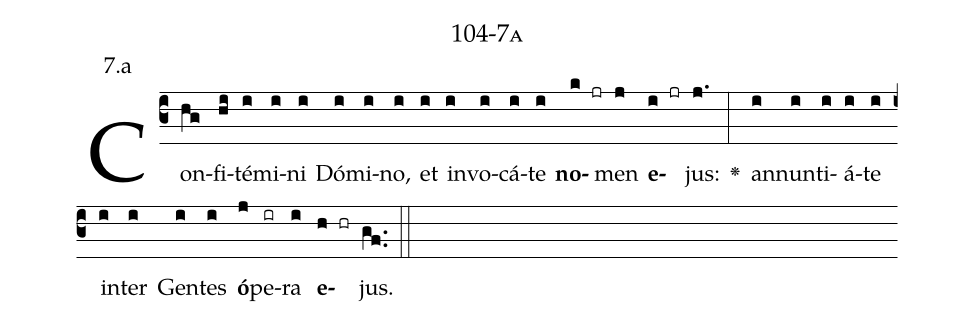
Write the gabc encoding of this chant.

name: 104-7a;
annotation: 7.a;
%%
(c3)Con(hg)fi(hi)té(i)mi(i)ni(i) Dó(i)mi(i)no,(i) et(i) in(i)vo(i)cá(i)te(i) <b>no</b>(k jr)men(j) <b>e</b>(i jr)jus:(j.) <v>\greheightstar</v>(:) an(i)nun(i)ti(i)á(i)te(i) in(i)ter(i) Gen(i)tes(i) <b>ó</b>(j)pe(ir)ra(i) <b>e</b>(h hr)jus.(gf..) (::)


%E(i) u(i) o(j) u(i) a(h) e.(gf..) (::)
